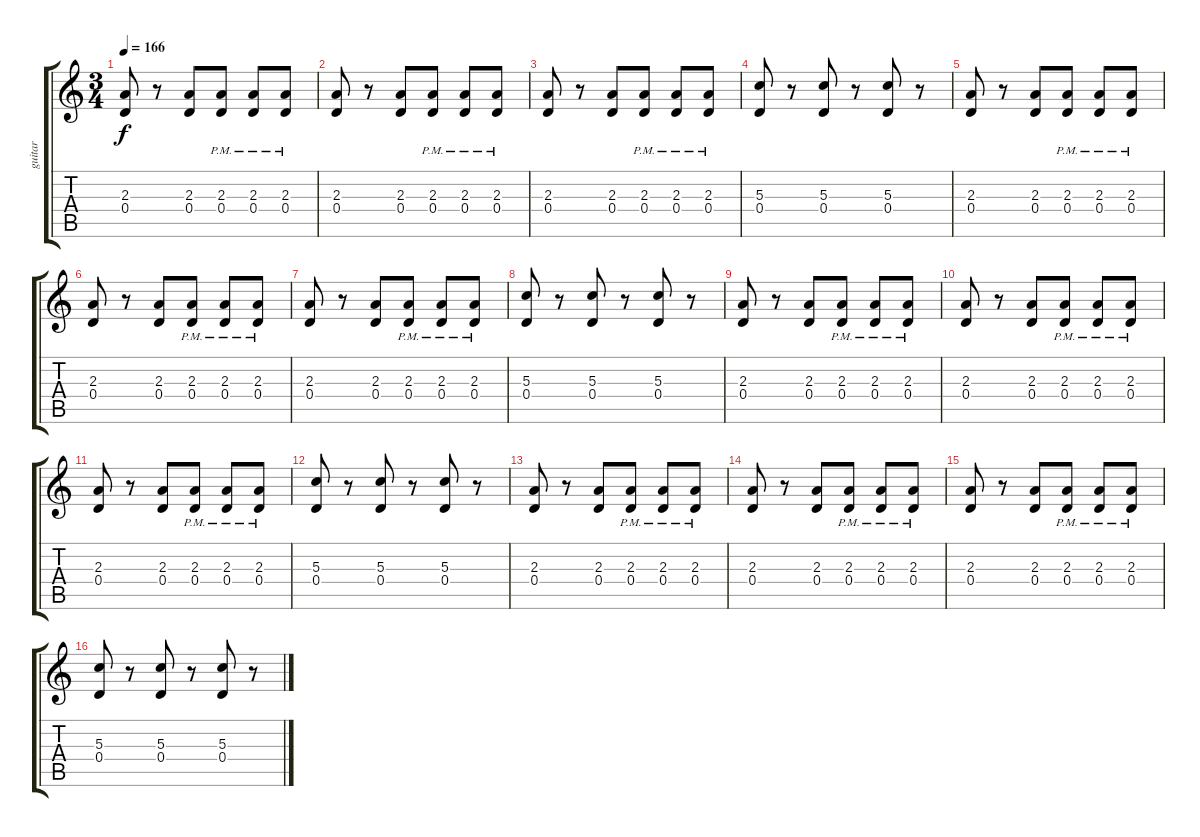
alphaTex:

\track ("guitar" "guitar") {instrument distortionguitar}
\staff {score tabs}
\tuning (E4 B3 G3 D3 A2 D2) {hide}
\ts (3 4)
\tempo 166
\clef g2
\ks c
(2.3 0.4).8{dy f} r.8 (2.3 0.4).8 (2.3{pm} 0.4{pm}).8 (2.3{pm} 0.4{pm}).8 (2.3{pm} 0.4{pm}).8 |
(2.3 0.4).8 r.8 (2.3 0.4).8 (2.3{pm} 0.4{pm}).8 (2.3{pm} 0.4{pm}).8 (2.3{pm} 0.4{pm}).8 |
(2.3 0.4).8 r.8 (2.3 0.4).8 (2.3{pm} 0.4{pm}).8 (2.3{pm} 0.4{pm}).8 (2.3{pm} 0.4{pm}).8 |
(5.3 0.4).8 r.8 (5.3 0.4).8 r.8 (5.3 0.4).8 r.8 |
(2.3 0.4).8 r.8 (2.3 0.4).8 (2.3{pm} 0.4{pm}).8 (2.3{pm} 0.4{pm}).8 (2.3{pm} 0.4{pm}).8 |
(2.3 0.4).8 r.8 (2.3 0.4).8 (2.3{pm} 0.4{pm}).8 (2.3{pm} 0.4{pm}).8 (2.3{pm} 0.4{pm}).8 |
(2.3 0.4).8 r.8 (2.3 0.4).8 (2.3{pm} 0.4{pm}).8 (2.3{pm} 0.4{pm}).8 (2.3{pm} 0.4{pm}).8 |
(5.3 0.4).8 r.8 (5.3 0.4).8 r.8 (5.3 0.4).8 r.8 |
(2.3 0.4).8 r.8 (2.3 0.4).8 (2.3{pm} 0.4{pm}).8 (2.3{pm} 0.4{pm}).8 (2.3{pm} 0.4{pm}).8 |
(2.3 0.4).8 r.8 (2.3 0.4).8 (2.3{pm} 0.4{pm}).8 (2.3{pm} 0.4{pm}).8 (2.3{pm} 0.4{pm}).8 |
(2.3 0.4).8 r.8 (2.3 0.4).8 (2.3{pm} 0.4{pm}).8 (2.3{pm} 0.4{pm}).8 (2.3{pm} 0.4{pm}).8 |
(5.3 0.4).8 r.8 (5.3 0.4).8 r.8 (5.3 0.4).8 r.8 |
(2.3 0.4).8 r.8 (2.3 0.4).8 (2.3{pm} 0.4{pm}).8 (2.3{pm} 0.4{pm}).8 (2.3{pm} 0.4{pm}).8 |
(2.3 0.4).8 r.8 (2.3 0.4).8 (2.3{pm} 0.4{pm}).8 (2.3{pm} 0.4{pm}).8 (2.3{pm} 0.4{pm}).8 |
(2.3 0.4).8 r.8 (2.3 0.4).8 (2.3{pm} 0.4{pm}).8 (2.3{pm} 0.4{pm}).8 (2.3{pm} 0.4{pm}).8 |
(5.3 0.4).8 r.8 (5.3 0.4).8 r.8 (5.3 0.4).8 r.8
